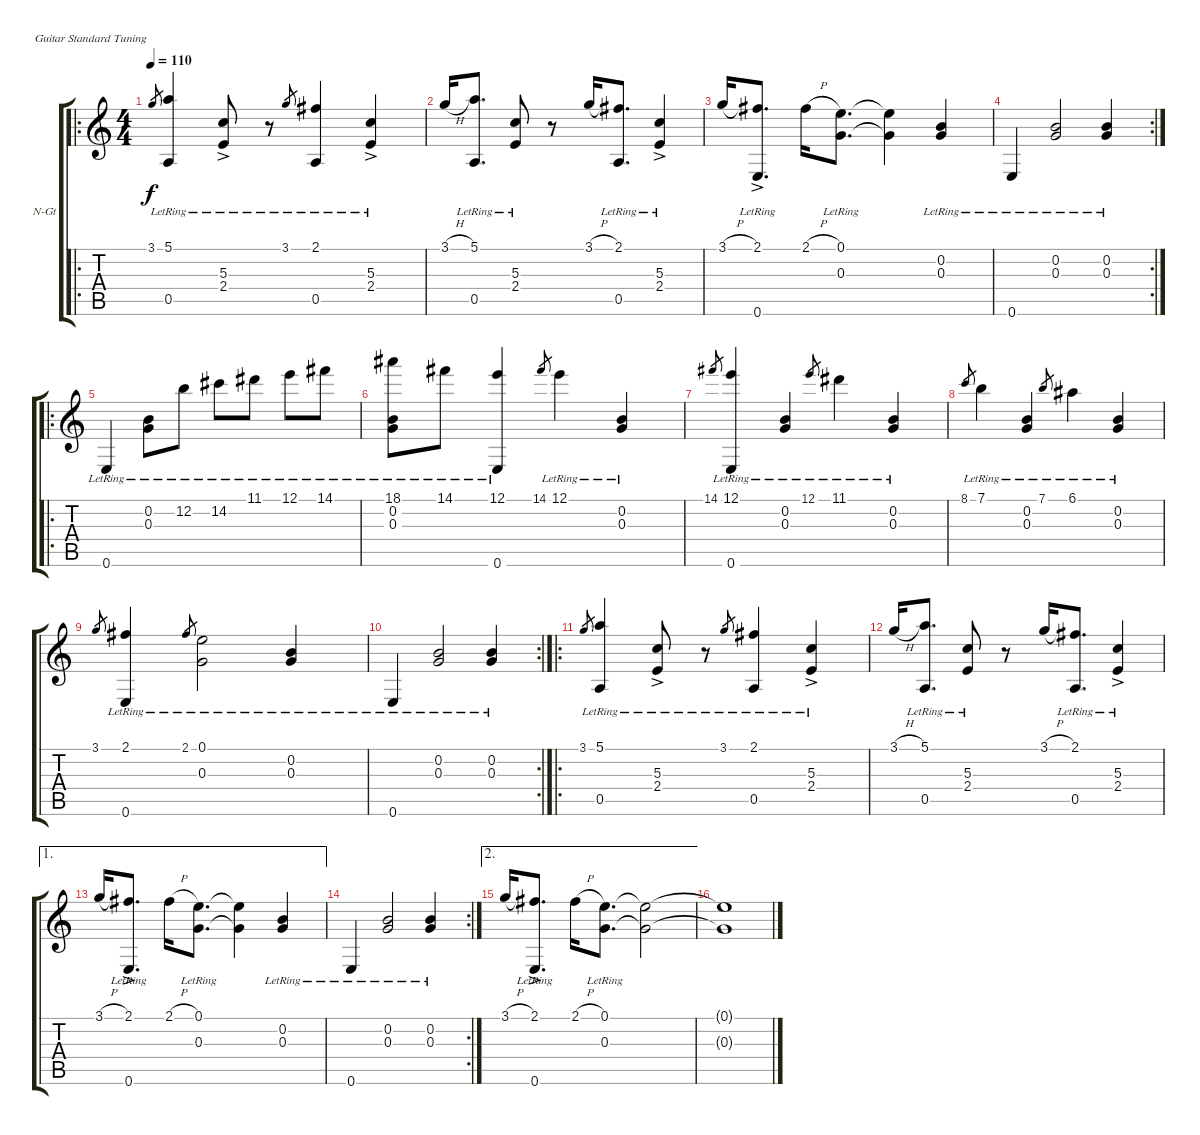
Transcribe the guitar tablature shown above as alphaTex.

\defaultSystemsLayout 4
\bracketExtendMode groupsimilarinstruments
\firstSystemTrackNameOrientation horizontal
\otherSystemsTrackNameOrientation horizontal
\track ("Nylon Guitar" "N-Gt") {instrument acousticguitarnylon}
\staff {score tabs}
\tuning (E4 B3 G3 D3 A2 E2)
\ro
\ts (4 4)
\tempo 110
\clef g2
\ks c
3.1.8{gr dy f} (5.1{lr} 0.5{lr}).4 (5.3{lr} 2.4{ac lr}).8 r.8 3.1{lr}.8{gr} (2.1{lr} 0.5{lr}).4 (2.4{ac lr} 5.3{lr}).4 |
3.1{h}.16 (5.1{lr} 0.5{lr}).8{d} (5.3{lr} 2.4{lr}).8 r.8 3.1{h}.16 (2.1{lr} 0.5{lr}).8{d} (2.4{ac lr} 5.3{lr}).4 |
3.1{h}.16 (2.1{ac lr} 0.6{ac lr}).8{d} 2.1{h}.16 (0.1{lr} 0.3{lr}).8{d} (0.1{t} 0.3{t}).4 (0.3{lr} 0.2{lr}).4 |
\rc 2
0.6{lr}.4 (0.3{lr} 0.2{lr}).2 (0.3{lr} 0.2{lr}).4 |
\ro
0.6{lr}.4 (0.3{lr} 0.2{lr}).8 12.2{lr}.8 14.2{lr}.8 11.1{lr}.8 12.1{lr}.8 14.1{lr}.8 |
(18.1{lr} 0.3{lr} 0.2{lr}).8 14.1{lr}.8 (12.1{lr} 0.6{lr}).4 14.1.8{gr} 12.1{lr}.4 (0.3{lr} 0.2{lr}).4 |
14.1.8{gr} (12.1{lr} 0.6{lr}).4 (0.2{lr} 0.3{lr}).4 12.1{lr}.8{gr} 11.1{lr}.4 (0.2{lr} 0.3{lr}).4 |
8.1.8{gr} 7.1{lr}.4 (0.2{lr} 0.3{lr}).4 7.1{lr}.8{gr} 6.1{lr}.4 (0.2{lr} 0.3{lr}).4 |
3.1.8{gr} (2.1{lr} 0.6{lr}).4 2.1{lr}.8{gr} (0.1{lr} 0.3{lr}).2 (0.3{lr} 0.2{lr}).4 |
\rc 2
0.6{lr}.4 (0.3{lr} 0.2{lr}).2 (0.3{lr} 0.2{lr}).4 |
\ro
3.1.8{gr} (5.1{lr} 0.5{lr}).4 (5.3{lr} 2.4{ac lr}).8 r.8 3.1{lr}.8{gr} (2.1{lr} 0.5{lr}).4 (2.4{ac lr} 5.3{lr}).4 |
3.1{h}.16 (5.1{lr} 0.5{lr}).8{d} (5.3{lr} 2.4{lr}).8 r.8 3.1{h}.16 (2.1{lr} 0.5{lr}).8{d} (2.4{ac lr} 5.3{lr}).4 |
\ae 1
3.1{h}.16 (2.1{ac lr} 0.6{ac lr}).8{d} 2.1{h}.16 (0.1{lr} 0.3{lr}).8{d} (0.1{t} 0.3{t}).4 (0.3{lr} 0.2{lr}).4 |
\rc 2
0.6{lr}.4 (0.3{lr} 0.2{lr}).2 (0.3{lr} 0.2{lr}).4 |
\ae 2
3.1{h}.16 (2.1{ac lr} 0.6{ac lr}).8{d} 2.1{h}.16 (0.1{lr} 0.3{lr}).8{d} (0.1{t} 0.3{t}).2 |
(0.1{t} 0.3{t}).1
